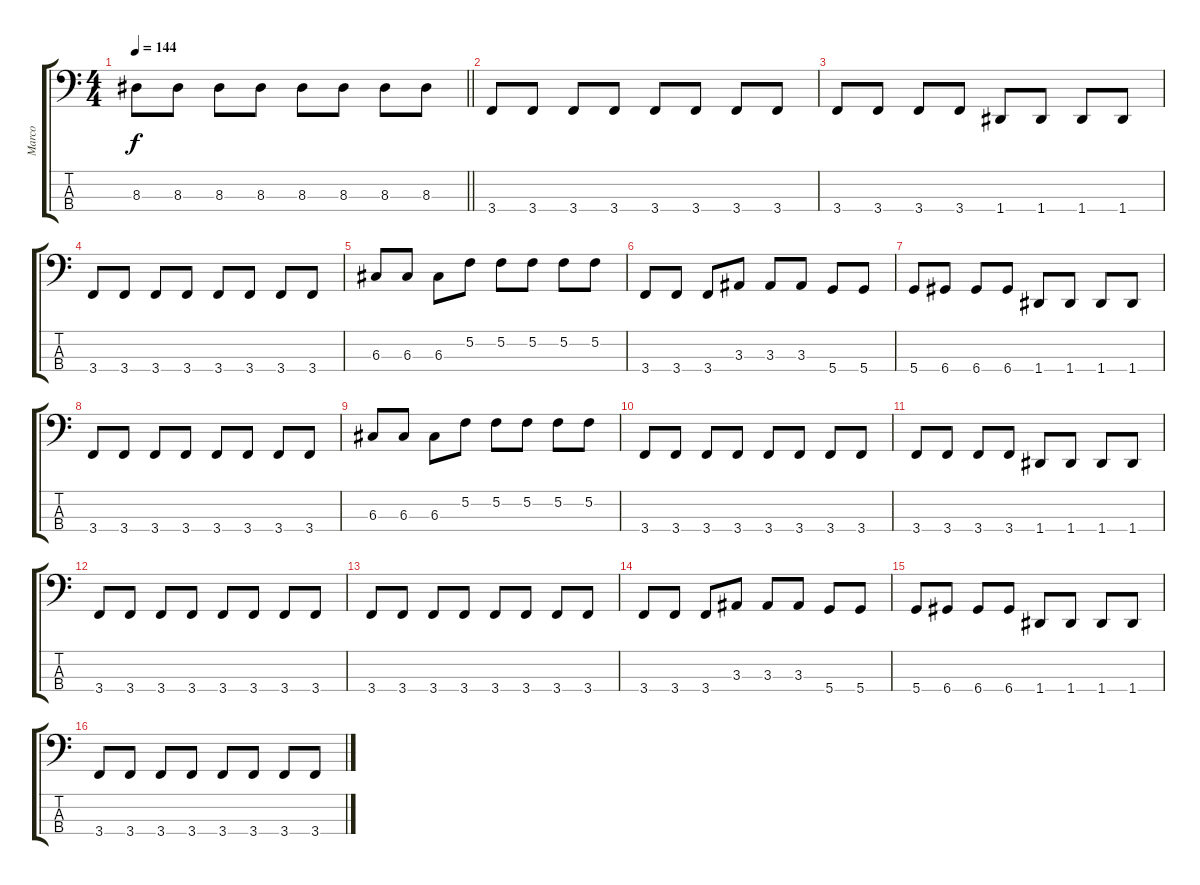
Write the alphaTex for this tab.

\track ("Marco" "Marco") {instrument electricbasspick}
\staff {score tabs}
\tuning (F2 C2 G1 D1) {hide}
\ts (4 4)
\tempo 144
\clef f4
\barLineRight lightlight
\ks c
8.3.8{dy f} 8.3.8 8.3.8 8.3.8 8.3.8 8.3.8 8.3.8 8.3.8 |
3.4.8 3.4.8 3.4.8 3.4.8 3.4.8 3.4.8 3.4.8 3.4.8 |
3.4.8 3.4.8 3.4.8 3.4.8 1.4.8 1.4.8 1.4.8 1.4.8 |
3.4.8 3.4.8 3.4.8 3.4.8 3.4.8 3.4.8 3.4.8 3.4.8 |
6.3.8 6.3.8 6.3.8 5.2.8 5.2.8 5.2.8 5.2.8 5.2.8 |
3.4.8 3.4.8 3.4.8 3.3.8 3.3.8 3.3.8 5.4.8 5.4.8 |
5.4.8 6.4.8 6.4.8 6.4.8 1.4.8 1.4.8 1.4.8 1.4.8 |
3.4.8 3.4.8 3.4.8 3.4.8 3.4.8 3.4.8 3.4.8 3.4.8 |
6.3.8 6.3.8 6.3.8 5.2.8 5.2.8 5.2.8 5.2.8 5.2.8 |
3.4.8 3.4.8 3.4.8 3.4.8 3.4.8 3.4.8 3.4.8 3.4.8 |
3.4.8 3.4.8 3.4.8 3.4.8 1.4.8 1.4.8 1.4.8 1.4.8 |
3.4.8 3.4.8 3.4.8 3.4.8 3.4.8 3.4.8 3.4.8 3.4.8 |
3.4.8 3.4.8 3.4.8 3.4.8 3.4.8 3.4.8 3.4.8 3.4.8 |
3.4.8 3.4.8 3.4.8 3.3.8 3.3.8 3.3.8 5.4.8 5.4.8 |
5.4.8 6.4.8 6.4.8 6.4.8 1.4.8 1.4.8 1.4.8 1.4.8 |
3.4.8 3.4.8 3.4.8 3.4.8 3.4.8 3.4.8 3.4.8 3.4.8
